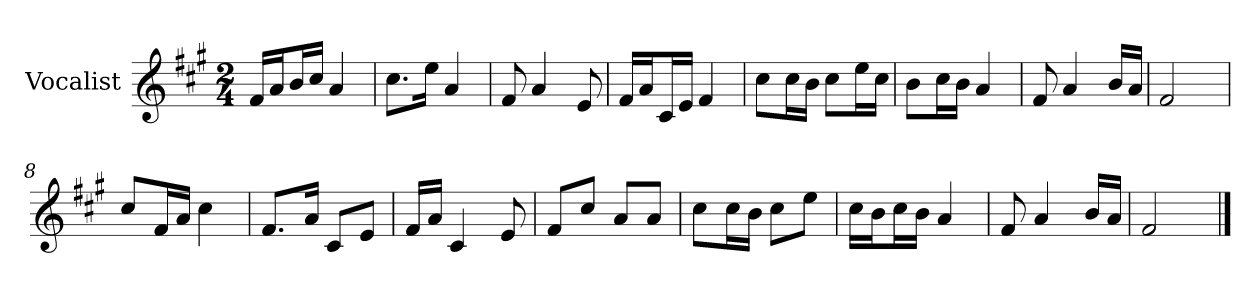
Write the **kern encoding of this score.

**kern
*part1
*staff1
*I"Vocalist
*k[f#c#g#]
*A:
*M2/4
=
16f#LL
16aJ
16bL
16cc#JJ
4a
=1
8.cc#L
16eeJk
4a
=2
8f#
4a
8e
=3
16f#LL
16aJ
16c#L
16eJJ
4f#
=4
8cc#L
16cc#L
16bJJ
8cc#L
16eeL
16cc#JJ
=5
8bL
16cc#L
16bJJ
4a
=6
8f#
4a
16bLL
16aJJ
=7
2f#
=8
8cc#L
16f#L
16aJJ
4cc#
=9
8.f#L
16aJk
8c#L
8eJ
=10
16f#LL
16aJJ
4c#
8e
=11
8f#L
8cc#J
8aL
8aJ
=12
8cc#L
16cc#L
16bJJ
8cc#L
8eeJ
=13
16cc#LL
16bJ
16cc#L
16bJJ
4a
=14
8f#
4a
16bLL
16aJJ
=15
2f#
==
*-
